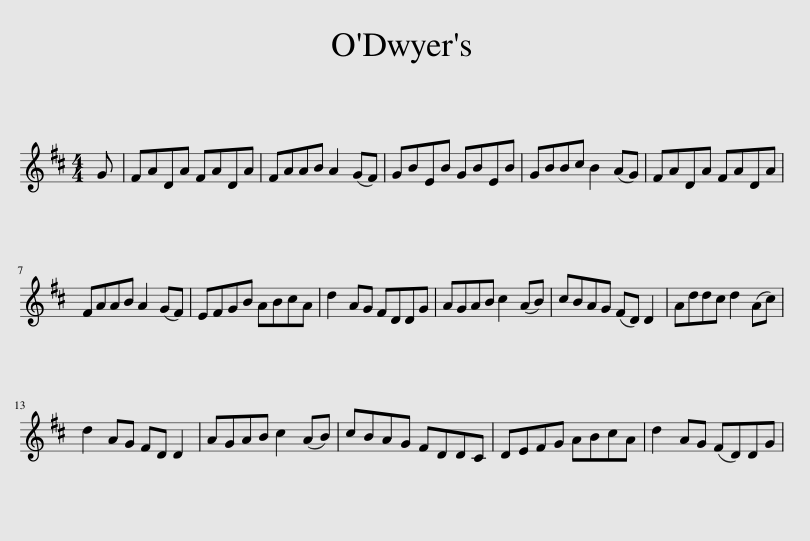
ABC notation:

X:1
L:1/8
M:4/4
I:linebreak $
K:D
V:1 treble
V:1
 G | FADA FADA | FAAB A2 (GF) | GBEB GBEB | GBBc B2 (AG) | %5
 FADA FADA |$ FAAB A2 (GF) | EFGB ABcA | d2 AG FDDG | AGAB c2 (AB) | %10
 cBAG (FD) D2 | Addc d2 (Ac) |$ d2 AG FD D2 | AGAB c2 (AB) | cBAG FDDC | %15
 DEFG ABcA | d2 AG (FD)DG | %17
